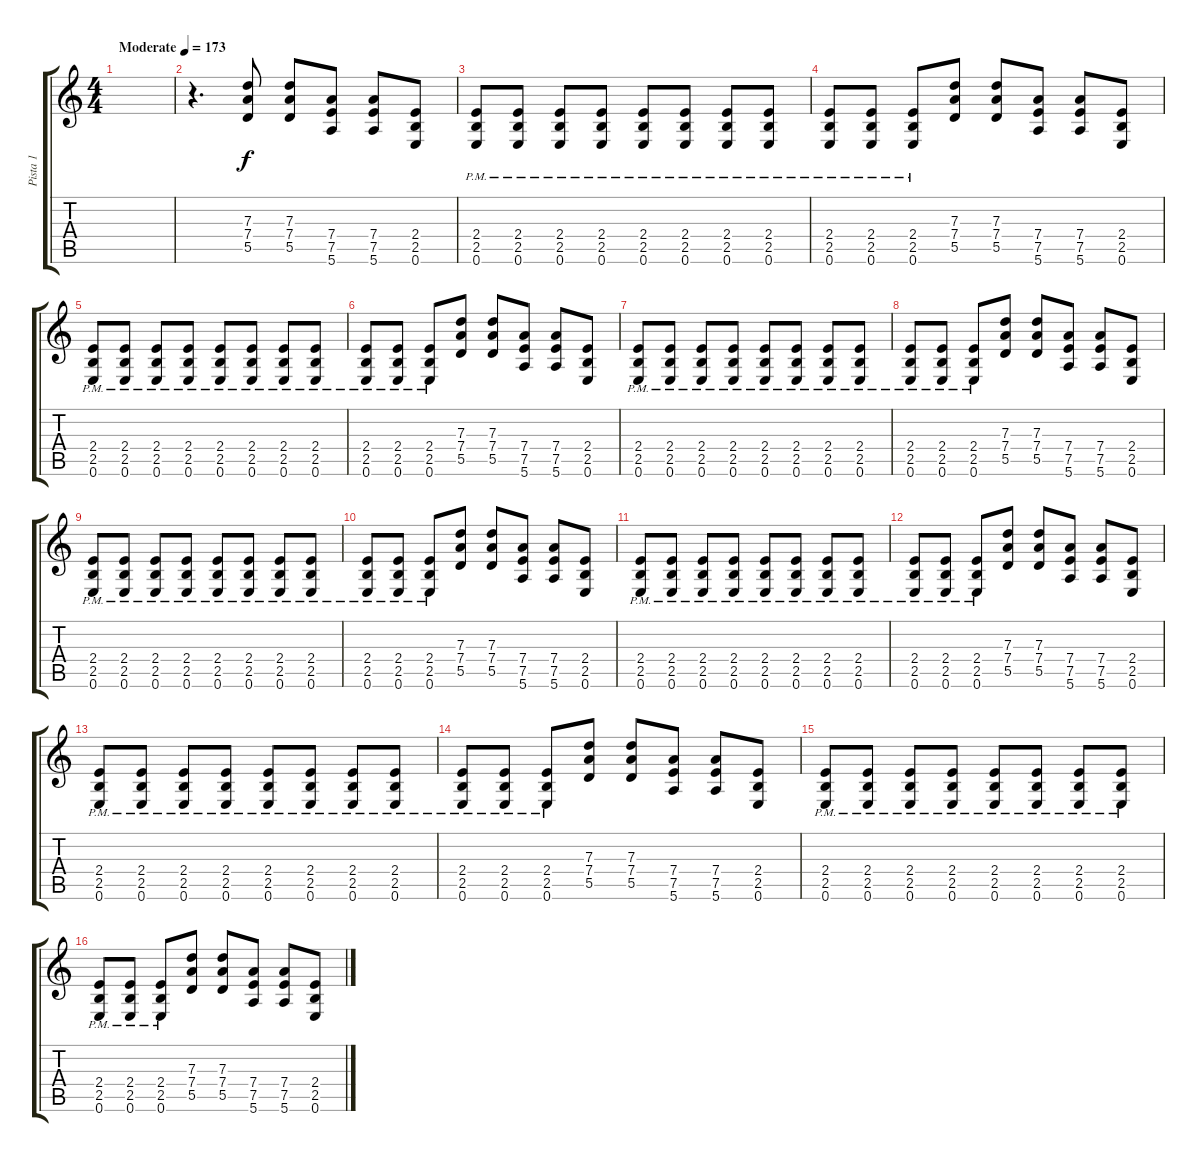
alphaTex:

\track ("Pista 1" "Pista 1") {instrument distortionguitar}
\staff {score tabs}
\tuning (E4 B3 G3 D3 A2 E2) {hide}
\ts (4 4)
\tempo (173 "Moderate")
\clef g2
\ks c
|
r.4{d} (7.3 7.4 5.5).8 (7.3 7.4 5.5).8 (7.4 7.5 5.6).8 (7.4 7.5 5.6).8 (2.4 2.5 0.6).8 |
(2.4{pm} 2.5{pm} 0.6{pm}).8 (2.4{pm} 2.5{pm} 0.6{pm}).8 (2.4{pm} 2.5{pm} 0.6{pm}).8 (2.4{pm} 2.5{pm} 0.6{pm}).8 (2.4{pm} 2.5{pm} 0.6{pm}).8 (2.4{pm} 2.5{pm} 0.6{pm}).8 (2.4{pm} 2.5{pm} 0.6{pm}).8 (2.4{pm} 2.5{pm} 0.6{pm}).8 |
(2.4{pm} 2.5{pm} 0.6{pm}).8 (2.4{pm} 2.5{pm} 0.6{pm}).8 (2.4{pm} 2.5{pm} 0.6{pm}).8 (7.3 7.4 5.5).8 (7.3 7.4 5.5).8 (7.4 7.5 5.6).8 (7.4 7.5 5.6).8 (2.4 2.5 0.6).8 |
(2.4{pm} 2.5{pm} 0.6{pm}).8 (2.4{pm} 2.5{pm} 0.6{pm}).8 (2.4{pm} 2.5{pm} 0.6{pm}).8 (2.4{pm} 2.5{pm} 0.6{pm}).8 (2.4{pm} 2.5{pm} 0.6{pm}).8 (2.4{pm} 2.5{pm} 0.6{pm}).8 (2.4{pm} 2.5{pm} 0.6{pm}).8 (2.4{pm} 2.5{pm} 0.6{pm}).8 |
(2.4{pm} 2.5{pm} 0.6{pm}).8 (2.4{pm} 2.5{pm} 0.6{pm}).8 (2.4{pm} 2.5{pm} 0.6{pm}).8 (7.3 7.4 5.5).8 (7.3 7.4 5.5).8 (7.4 7.5 5.6).8 (7.4 7.5 5.6).8 (2.4 2.5 0.6).8 |
(2.4{pm} 2.5{pm} 0.6{pm}).8 (2.4{pm} 2.5{pm} 0.6{pm}).8 (2.4{pm} 2.5{pm} 0.6{pm}).8 (2.4{pm} 2.5{pm} 0.6{pm}).8 (2.4{pm} 2.5{pm} 0.6{pm}).8 (2.4{pm} 2.5{pm} 0.6{pm}).8 (2.4{pm} 2.5{pm} 0.6{pm}).8 (2.4{pm} 2.5{pm} 0.6{pm}).8 |
(2.4{pm} 2.5{pm} 0.6{pm}).8 (2.4{pm} 2.5{pm} 0.6{pm}).8 (2.4{pm} 2.5{pm} 0.6{pm}).8 (7.3 7.4 5.5).8 (7.3 7.4 5.5).8 (7.4 7.5 5.6).8 (7.4 7.5 5.6).8 (2.4 2.5 0.6).8 |
(2.4{pm} 2.5{pm} 0.6{pm}).8 (2.4{pm} 2.5{pm} 0.6{pm}).8 (2.4{pm} 2.5{pm} 0.6{pm}).8 (2.4{pm} 2.5{pm} 0.6{pm}).8 (2.4{pm} 2.5{pm} 0.6{pm}).8 (2.4{pm} 2.5{pm} 0.6{pm}).8 (2.4{pm} 2.5{pm} 0.6{pm}).8 (2.4{pm} 2.5{pm} 0.6{pm}).8 |
(2.4{pm} 2.5{pm} 0.6{pm}).8 (2.4{pm} 2.5{pm} 0.6{pm}).8 (2.4{pm} 2.5{pm} 0.6{pm}).8 (7.3 7.4 5.5).8 (7.3 7.4 5.5).8 (7.4 7.5 5.6).8 (7.4 7.5 5.6).8 (2.4 2.5 0.6).8 |
(2.4{pm} 2.5{pm} 0.6{pm}).8 (2.4{pm} 2.5{pm} 0.6{pm}).8 (2.4{pm} 2.5{pm} 0.6{pm}).8 (2.4{pm} 2.5{pm} 0.6{pm}).8 (2.4{pm} 2.5{pm} 0.6{pm}).8 (2.4{pm} 2.5{pm} 0.6{pm}).8 (2.4{pm} 2.5{pm} 0.6{pm}).8 (2.4{pm} 2.5{pm} 0.6{pm}).8 |
(2.4{pm} 2.5{pm} 0.6{pm}).8 (2.4{pm} 2.5{pm} 0.6{pm}).8 (2.4{pm} 2.5{pm} 0.6{pm}).8 (7.3 7.4 5.5).8 (7.3 7.4 5.5).8 (7.4 7.5 5.6).8 (7.4 7.5 5.6).8 (2.4 2.5 0.6).8 |
(2.4{pm} 2.5{pm} 0.6{pm}).8 (2.4{pm} 2.5{pm} 0.6{pm}).8 (2.4{pm} 2.5{pm} 0.6{pm}).8 (2.4{pm} 2.5{pm} 0.6{pm}).8 (2.4{pm} 2.5{pm} 0.6{pm}).8 (2.4{pm} 2.5{pm} 0.6{pm}).8 (2.4{pm} 2.5{pm} 0.6{pm}).8 (2.4{pm} 2.5{pm} 0.6{pm}).8 |
(2.4{pm} 2.5{pm} 0.6{pm}).8 (2.4{pm} 2.5{pm} 0.6{pm}).8 (2.4{pm} 2.5{pm} 0.6{pm}).8 (7.3 7.4 5.5).8 (7.3 7.4 5.5).8 (7.4 7.5 5.6).8 (7.4 7.5 5.6).8 (2.4 2.5 0.6).8 |
(2.4{pm} 2.5{pm} 0.6{pm}).8 (2.4{pm} 2.5{pm} 0.6{pm}).8 (2.4{pm} 2.5{pm} 0.6{pm}).8 (2.4{pm} 2.5{pm} 0.6{pm}).8 (2.4{pm} 2.5{pm} 0.6{pm}).8 (2.4{pm} 2.5{pm} 0.6{pm}).8 (2.4{pm} 2.5{pm} 0.6{pm}).8 (2.4{pm} 2.5{pm} 0.6{pm}).8 |
(2.4{pm} 2.5{pm} 0.6{pm}).8 (2.4{pm} 2.5{pm} 0.6{pm}).8 (2.4{pm} 2.5{pm} 0.6{pm}).8 (7.3 7.4 5.5).8 (7.3 7.4 5.5).8 (7.4 7.5 5.6).8 (7.4 7.5 5.6).8 (2.4 2.5 0.6).8
